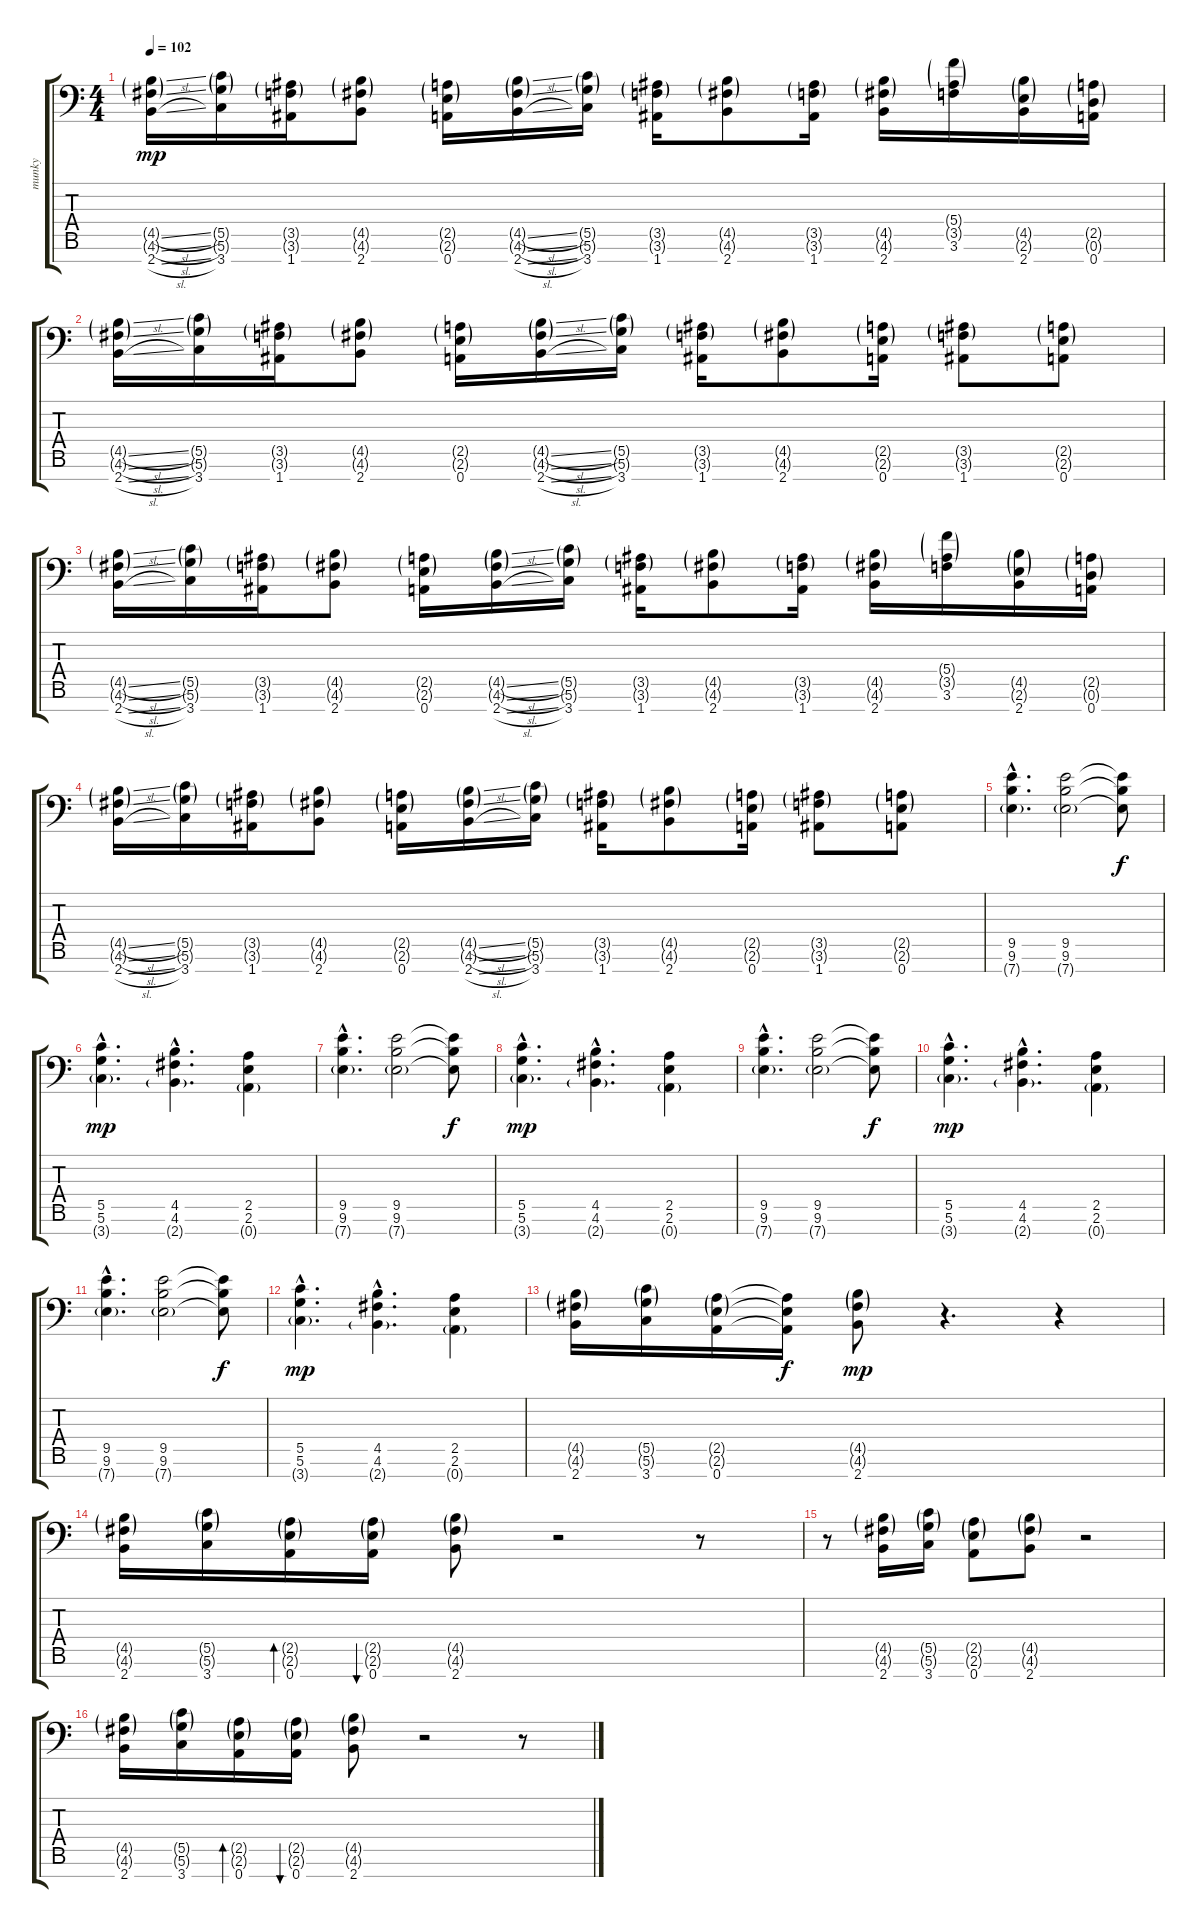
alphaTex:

\track ("munky" "munky") {instrument overdrivenguitar}
\staff {score tabs}
\tuning (D4 A3 F3 C3 G2 D2 A1) {hide}
\ts (4 4)
\tempo 102
\clef f4
\ks c
(4.5{sl g} 4.6{sl g} 2.7{sl}).16{dy mp} (5.5{g} 5.6{g} 3.7).16 (3.5{g} 3.6{g} 1.7).16 (4.5{g} 4.6{g} 2.7).8 (2.5{g} 2.6{g} 0.7).16 (4.5{sl g} 4.6{sl g} 2.7{sl}).16 (5.5{g} 5.6{g} 3.7).16 (3.5{g} 3.6{g} 1.7).16 (4.5{g} 4.6{g} 2.7).8 (3.5{g} 3.6{g} 1.7).16 (4.5{g} 4.6{g} 2.7).16 (5.4{g} 3.5{g} 3.6).16 (4.5{g} 2.6{g} 2.7).16 (2.5{g} 0.6{g} 0.7).16 |
(4.5{sl g} 4.6{sl g} 2.7{sl}).16 (5.5{g} 5.6{g} 3.7).16 (3.5{g} 3.6{g} 1.7).16 (4.5{g} 4.6{g} 2.7).8 (2.5{g} 2.6{g} 0.7).16 (4.5{sl g} 4.6{sl g} 2.7{sl}).16 (5.5{g} 5.6{g} 3.7).16 (3.5{g} 3.6{g} 1.7).16 (4.5{g} 4.6{g} 2.7).8 (2.5{g} 2.6{g} 0.7).16 (3.5{g} 3.6{g} 1.7).8 (2.5{g} 2.6{g} 0.7).8 |
(4.5{sl g} 4.6{sl g} 2.7{sl}).16 (5.5{g} 5.6{g} 3.7).16 (3.5{g} 3.6{g} 1.7).16 (4.5{g} 4.6{g} 2.7).8 (2.5{g} 2.6{g} 0.7).16 (4.5{sl g} 4.6{sl g} 2.7{sl}).16 (5.5{g} 5.6{g} 3.7).16 (3.5{g} 3.6{g} 1.7).16 (4.5{g} 4.6{g} 2.7).8 (3.5{g} 3.6{g} 1.7).16 (4.5{g} 4.6{g} 2.7).16 (5.4{g} 3.5{g} 3.6).16 (4.5{g} 2.6{g} 2.7).16 (2.5{g} 0.6{g} 0.7).16 |
(4.5{sl g} 4.6{sl g} 2.7{sl}).16 (5.5{g} 5.6{g} 3.7).16 (3.5{g} 3.6{g} 1.7).16 (4.5{g} 4.6{g} 2.7).8 (2.5{g} 2.6{g} 0.7).16 (4.5{sl g} 4.6{sl g} 2.7{sl}).16 (5.5{g} 5.6{g} 3.7).16 (3.5{g} 3.6{g} 1.7).16 (4.5{g} 4.6{g} 2.7).8 (2.5{g} 2.6{g} 0.7).16 (3.5{g} 3.6{g} 1.7).8 (2.5{g} 2.6{g} 0.7).8 |
(9.5{hac} 9.6{hac} 7.7{g hac}).4{d} (9.5 9.6 7.7{g}).2 (9.5{t} 9.6{t} 7.7{t}).8{dy f} |
(5.5{hac} 5.6{hac} 3.7{g hac}).4{d dy mp} (4.5{hac} 4.6{hac} 2.7{g hac}).4{d} (2.5 2.6 0.7{g}).4 |
(9.5{hac} 9.6{hac} 7.7{g hac}).4{d} (9.5 9.6 7.7{g}).2 (9.5{t} 9.6{t} 7.7{t}).8{dy f} |
(5.5{hac} 5.6{hac} 3.7{g hac}).4{d dy mp} (4.5{hac} 4.6{hac} 2.7{g hac}).4{d} (2.5 2.6 0.7{g}).4 |
(9.5{hac} 9.6{hac} 7.7{g hac}).4{d} (9.5 9.6 7.7{g}).2 (9.5{t} 9.6{t} 7.7{t}).8{dy f} |
(5.5{hac} 5.6{hac} 3.7{g hac}).4{d dy mp} (4.5{hac} 4.6{hac} 2.7{g hac}).4{d} (2.5 2.6 0.7{g}).4 |
(9.5{hac} 9.6{hac} 7.7{g hac}).4{d} (9.5 9.6 7.7{g}).2 (9.5{t} 9.6{t} 7.7{t}).8{dy f} |
(5.5{hac} 5.6{hac} 3.7{g hac}).4{d dy mp} (4.5{hac} 4.6{hac} 2.7{g hac}).4{d} (2.5 2.6 0.7{g}).4 |
(4.5{g} 4.6{g} 2.7).16 (5.5{g} 5.6{g} 3.7).16 (2.5{g} 2.6{g} 0.7).16 (2.5{t} 2.6{t} 0.7{t}).16{dy f} (4.5{g} 4.6{g} 2.7).8{dy mp} r.4{d} r.4 |
(4.5{g} 4.6{g} 2.7).16 (5.5{g} 5.6{g} 3.7).16 (2.5{g} 2.6{g} 0.7).16{bd 60} (2.5{g} 2.6{g} 0.7).16{bu 60} (4.5{g} 4.6{g} 2.7).8 r.2 r.8 |
r.8 (4.5{g} 4.6{g} 2.7).16 (5.5{g} 5.6{g} 3.7).16 (2.5{g} 2.6{g} 0.7).8 (4.5{g} 4.6{g} 2.7).8 r.2 |
(4.5{g} 4.6{g} 2.7).16 (5.5{g} 5.6{g} 3.7).16 (2.5{g} 2.6{g} 0.7).16{bd 60} (2.5{g} 2.6{g} 0.7).16{bu 60} (4.5{g} 4.6{g} 2.7).8 r.2 r.8
